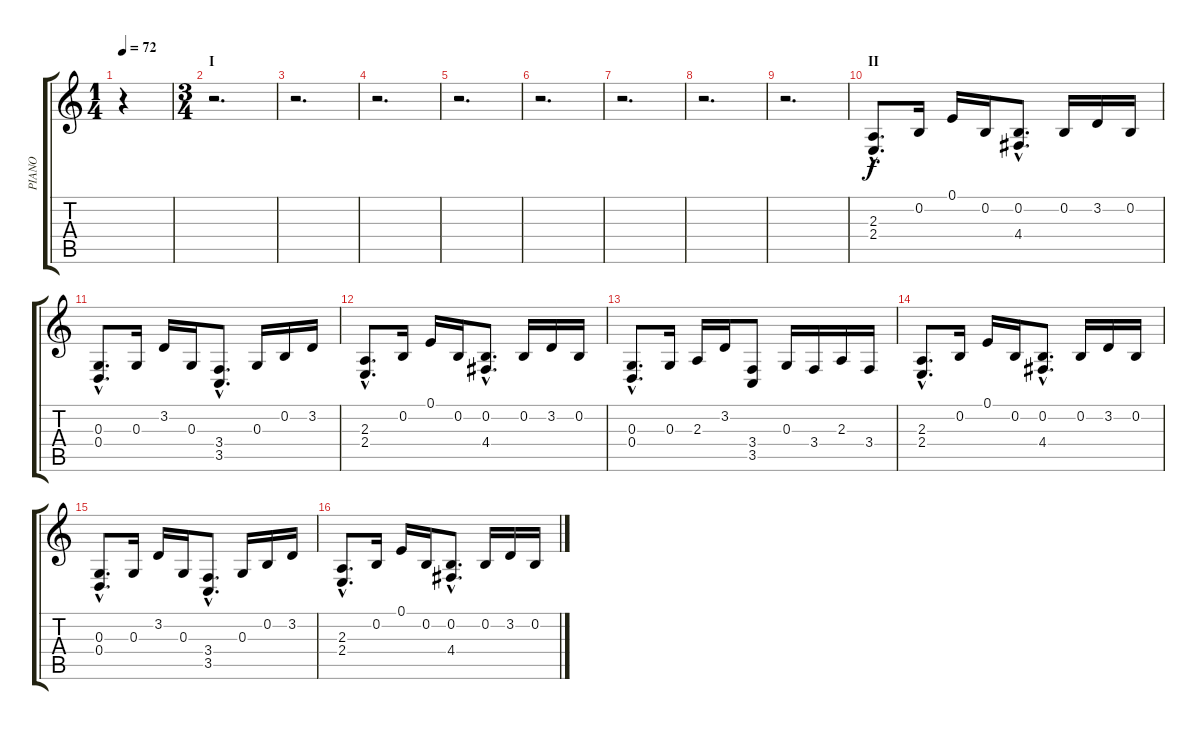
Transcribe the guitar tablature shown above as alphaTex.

\track ("PIANO" "PIANO") {instrument acousticgrandpiano}
\staff {score tabs}
\tuning (E4 B3 G3 D3 A2 D2) {hide}
\ts (1 4)
\tempo 72
\clef g2
\ks c
r.4{dy f instrument acousticgrandpiano} |
\ts (3 4)
\section ("" "I")
r.2{d} |
r.2{d} |
r.2{d} |
r.2{d} |
r.2{d} |
r.2{d} |
r.2{d} |
r.2{d} |
\section ("" "II")
(2.3{hac} 2.4{hac}).8{d} 0.2.16 0.1.16 0.2.16 (0.2{hac} 4.4{hac}).8{d} 0.2.16 3.2.16 0.2.16 |
(0.3{hac} 0.4{hac}).8{d} 0.3.16 3.2.16 0.3.16 (3.4{hac} 3.5{hac}).8{d} 0.3.16 0.2.16 3.2.16 |
(2.3{hac} 2.4{hac}).8{d} 0.2.16 0.1.16 0.2.16 (0.2{hac} 4.4{hac}).8{d} 0.2.16 3.2.16 0.2.16 |
(0.3{hac} 0.4{hac}).8{d} 0.3.16 2.3.16 3.2.16 (3.4 3.5).8 0.3.16 3.4.16 2.3.16 3.4.16 |
(2.3{hac} 2.4{hac}).8{d} 0.2.16 0.1.16 0.2.16 (0.2{hac} 4.4{hac}).8{d} 0.2.16 3.2.16 0.2.16 |
(0.3{hac} 0.4{hac}).8{d} 0.3.16 3.2.16 0.3.16 (3.4{hac} 3.5{hac}).8{d} 0.3.16 0.2.16 3.2.16 |
(2.3{hac} 2.4{hac}).8{d} 0.2.16 0.1.16 0.2.16 (0.2{hac} 4.4{hac}).8{d} 0.2.16 3.2.16 0.2.16
